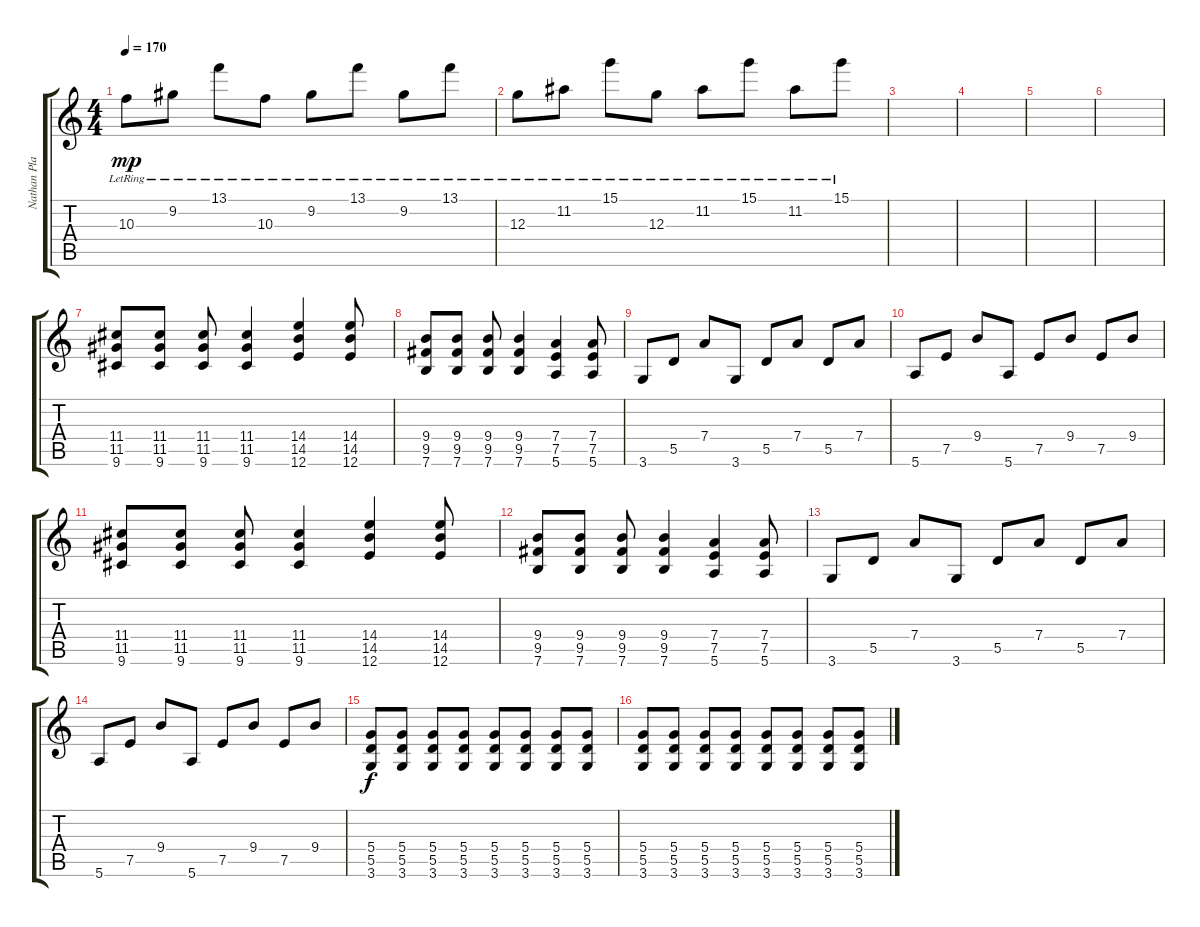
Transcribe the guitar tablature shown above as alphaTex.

\track ("Nathan Playing guitar" "Nathan Pla") {instrument distortionguitar}
\staff {score tabs}
\tuning (E4 B3 G3 D3 A2 E2) {hide}
\ts (4 4)
\tempo 170
\clef g2
\ks c
10.3{lr}.8{dy mp} 9.2{lr}.8 13.1{lr}.8 10.3{lr}.8 9.2{lr}.8 13.1{lr}.8 9.2{lr}.8 13.1{lr}.8 |
12.3{lr}.8 11.2{lr}.8 15.1{lr}.8 12.3{lr}.8 11.2{lr}.8 15.1{lr}.8 11.2{lr}.8 15.1{lr}.8 |
|
|
|
|
(11.4 11.5 9.6).8 (11.4 11.5 9.6).8 (11.4 11.5 9.6).8 (11.4 11.5 9.6).4 (14.4 14.5 12.6).4 (14.4 14.5 12.6).8 |
(9.4 9.5 7.6).8 (9.4 9.5 7.6).8 (9.4 9.5 7.6).8 (9.4 9.5 7.6).4 (7.4 7.5 5.6).4 (7.4 7.5 5.6).8 |
3.6.8 5.5.8 7.4.8 3.6.8 5.5.8 7.4.8 5.5.8 7.4.8 |
5.6.8 7.5.8 9.4.8 5.6.8 7.5.8 9.4.8 7.5.8 9.4.8 |
(11.4 11.5 9.6).8 (11.4 11.5 9.6).8 (11.4 11.5 9.6).8 (11.4 11.5 9.6).4 (14.4 14.5 12.6).4 (14.4 14.5 12.6).8 |
(9.4 9.5 7.6).8 (9.4 9.5 7.6).8 (9.4 9.5 7.6).8 (9.4 9.5 7.6).4 (7.4 7.5 5.6).4 (7.4 7.5 5.6).8 |
3.6.8 5.5.8 7.4.8 3.6.8 5.5.8 7.4.8 5.5.8 7.4.8 |
5.6.8 7.5.8 9.4.8 5.6.8 7.5.8 9.4.8 7.5.8 9.4.8 |
(5.4 5.5 3.6).8{dy f} (5.4 5.5 3.6).8 (5.4 5.5 3.6).8 (5.4 5.5 3.6).8 (5.4 5.5 3.6).8 (5.4 5.5 3.6).8 (5.4 5.5 3.6).8 (5.4 5.5 3.6).8 |
(5.4 5.5 3.6).8 (5.4 5.5 3.6).8 (5.4 5.5 3.6).8 (5.4 5.5 3.6).8 (5.4 5.5 3.6).8 (5.4 5.5 3.6).8 (5.4 5.5 3.6).8 (5.4 5.5 3.6).8
